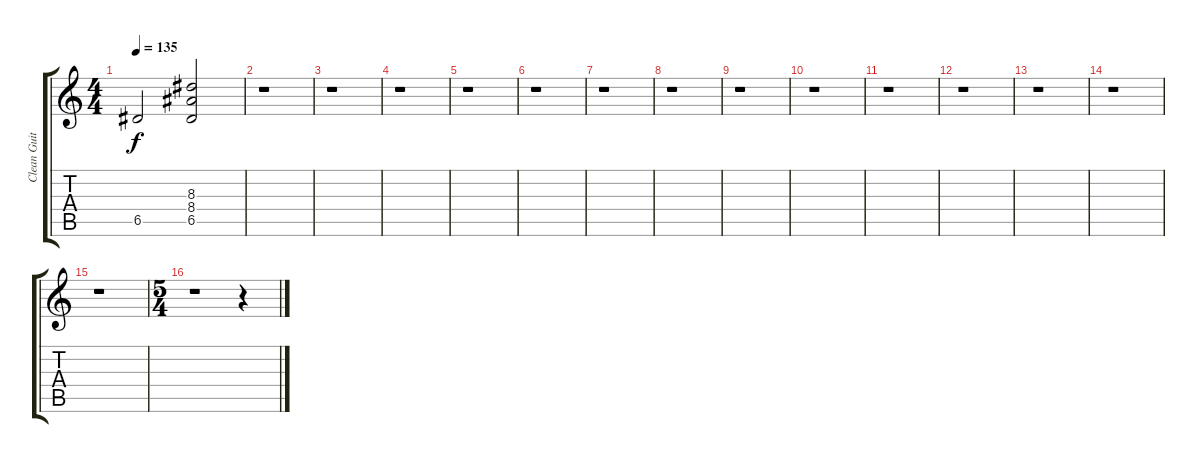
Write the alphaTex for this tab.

\track ("Clean Guitar" "Clean Guit") {instrument acousticguitarsteel}
\staff {score tabs}
\tuning (E4 B3 G3 D3 A2 E2) {hide}
\ts (4 4)
\tempo 135
\clef g2
\ks c
6.5.2{dy f} (8.3 8.4 6.5).2 |
r.1 |
r.1 |
r.1 |
r.1 |
r.1 |
r.1 |
r.1 |
r.1 |
r.1 |
r.1 |
r.1 |
r.1 |
r.1 |
r.1 |
\ts (5 4)
r.1 r.4
